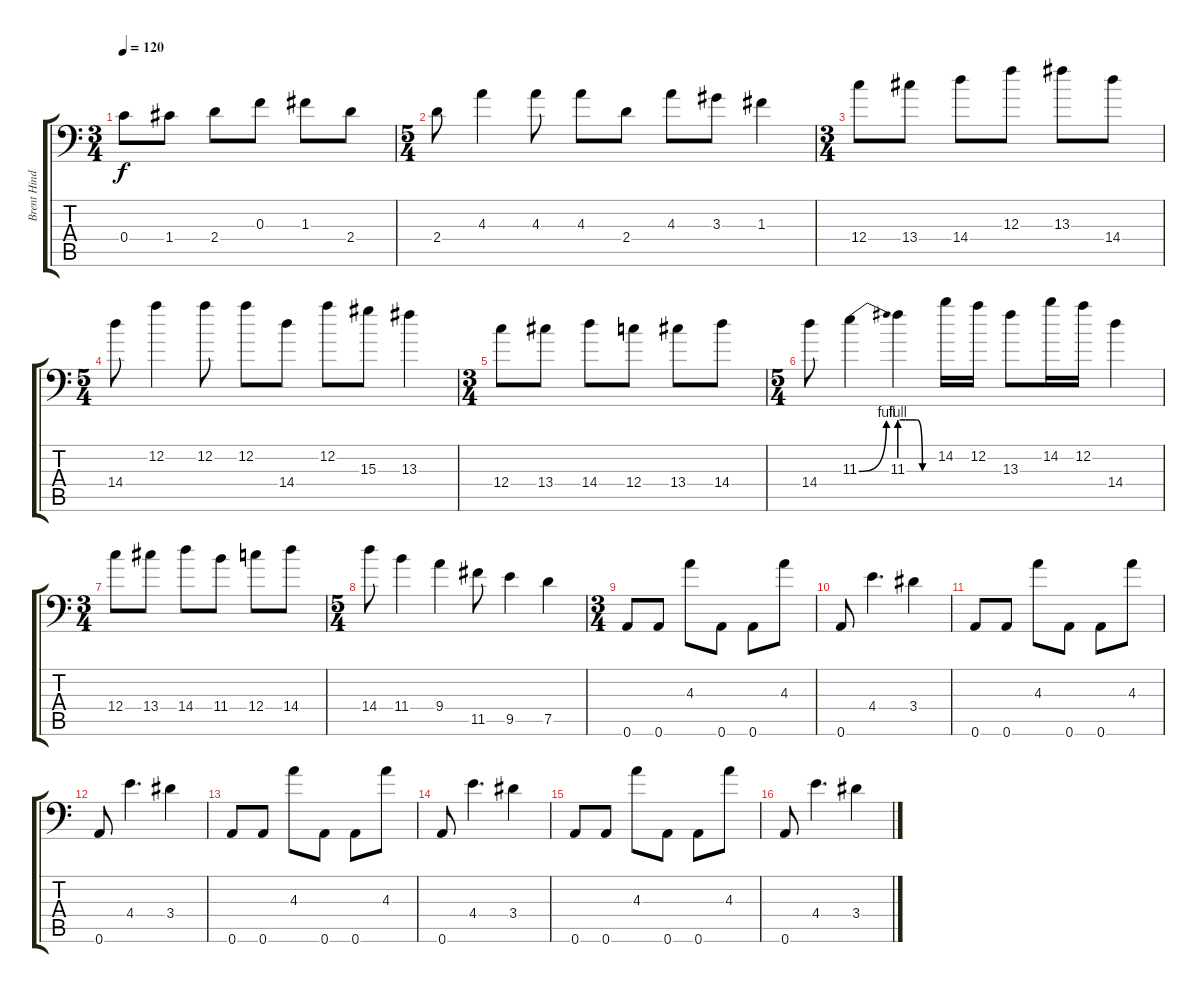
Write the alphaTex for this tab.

\track ("Brent Hinds" "Brent Hind") {instrument overdrivenguitar}
\staff {score tabs}
\tuning (D4 A3 F3 C3 G2 A1) {hide}
\ts (3 4)
\tempo 120
\clef f4
\ks c
0.4.8{dy f} 1.4.8 2.4.8 0.3.8 1.3.8 2.4.8 |
\ts (5 4)
2.4.8 4.3.4 4.3.8 4.3.8 2.4.8 4.3.8 3.3.8 1.3.4 |
\ts (3 4)
12.4.8 13.4.8 14.4.8 12.3.8 13.3.8 14.4.8 |
\ts (5 4)
14.4.8 12.2.4 12.2.8 12.2.8 14.4.8 12.2.8 15.3.8 13.3.4 |
\ts (3 4)
12.4.8 13.4.8 14.4.8 12.4.8 13.4.8 14.4.8 |
\ts (5 4)
14.4.8 11.3{be (bend 0 0 60 4)}.4 11.3{be (custom 0 4 10 4 20 4 30 4 40 0 60 0)}.4 14.2.16 12.2.16 13.3.8 14.2.16 12.2.16 14.4.4 |
\ts (3 4)
12.4.8 13.4.8 14.4.8 11.4.8 12.4.8 14.4.8 |
\ts (5 4)
14.4.8 11.4.4 9.4.4 11.5.8 9.5.4 7.5.4 |
\ts (3 4)
0.6.8 0.6.8 4.3.8 0.6.8 0.6.8 4.3.8 |
0.6.8 4.4.4{d} 3.4.4 |
0.6.8 0.6.8 4.3.8 0.6.8 0.6.8 4.3.8 |
0.6.8 4.4.4{d} 3.4.4 |
0.6.8 0.6.8 4.3.8 0.6.8 0.6.8 4.3.8 |
0.6.8 4.4.4{d} 3.4.4 |
0.6.8 0.6.8 4.3.8 0.6.8 0.6.8 4.3.8 |
0.6.8 4.4.4{d} 3.4.4
